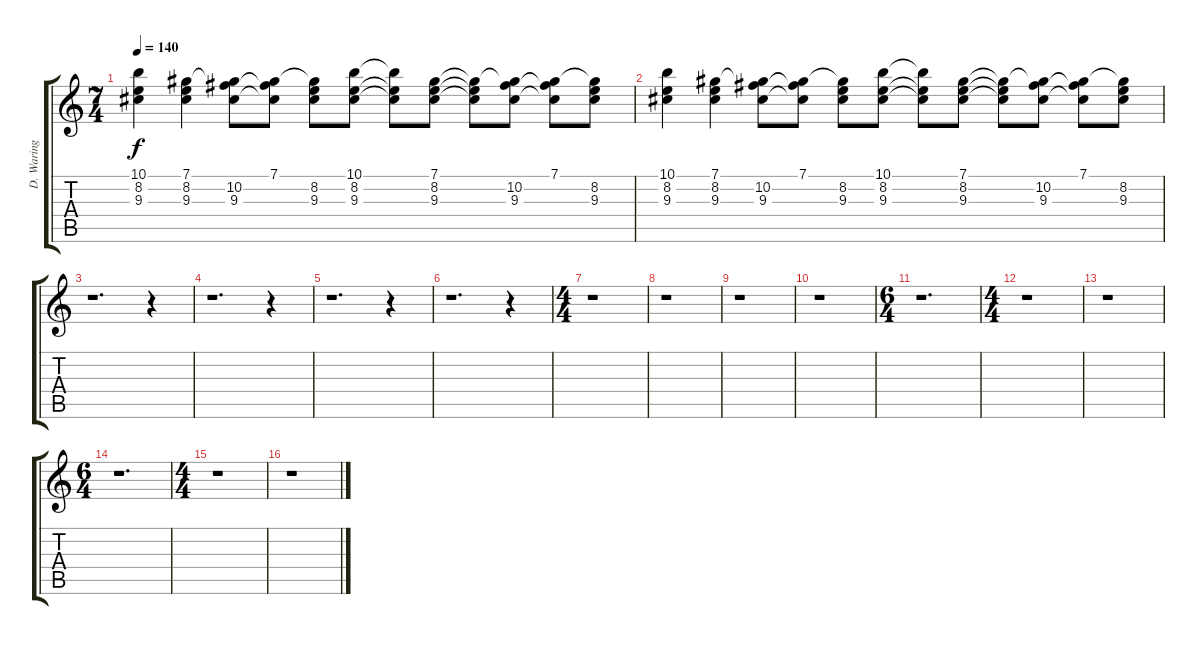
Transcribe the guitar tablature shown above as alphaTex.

\track ("D. Waring Lead Gtr." "D. Waring ") {instrument distortionguitar}
\staff {score tabs}
\tuning (Db4 Ab3 E3 B2 Gb2 Db2) {hide}
\ts (7 4)
\tempo 140
\clef g2
\ks c
(10.1 8.2 9.3).4{dy f} (7.1 8.2 9.3).4 (7.1{t} 10.2 9.3).8 (7.1 10.2{t} 9.3{t}).8 (7.1{t} 8.2 9.3).8 (10.1 8.2 9.3).8 (10.1{t} 8.2{t} 9.3{t}).8 (7.1 8.2 9.3).8 (7.1{t} 8.2{t} 9.3{t}).8 (7.1{t} 10.2 9.3).8 (7.1 10.2{t} 9.3{t}).8 (7.1{t} 8.2 9.3).8 |
(10.1 8.2 9.3).4 (7.1 8.2 9.3).4 (7.1{t} 10.2 9.3).8 (7.1 10.2{t} 9.3{t}).8 (7.1{t} 8.2 9.3).8 (10.1 8.2 9.3).8 (10.1{t} 8.2{t} 9.3{t}).8 (7.1 8.2 9.3).8 (7.1{t} 8.2{t} 9.3{t}).8 (7.1{t} 10.2 9.3).8 (7.1 10.2{t} 9.3{t}).8 (7.1{t} 8.2 9.3).8 |
r.1{d} r.4 |
r.1{d} r.4 |
r.1{d} r.4 |
r.1{d} r.4 |
\ts (4 4)
r.1 |
r.1 |
r.1 |
r.1 |
\ts (6 4)
r.1{d} |
\ts (4 4)
r.1 |
r.1 |
\ts (6 4)
r.1{d} |
\ts (4 4)
r.1 |
r.1
